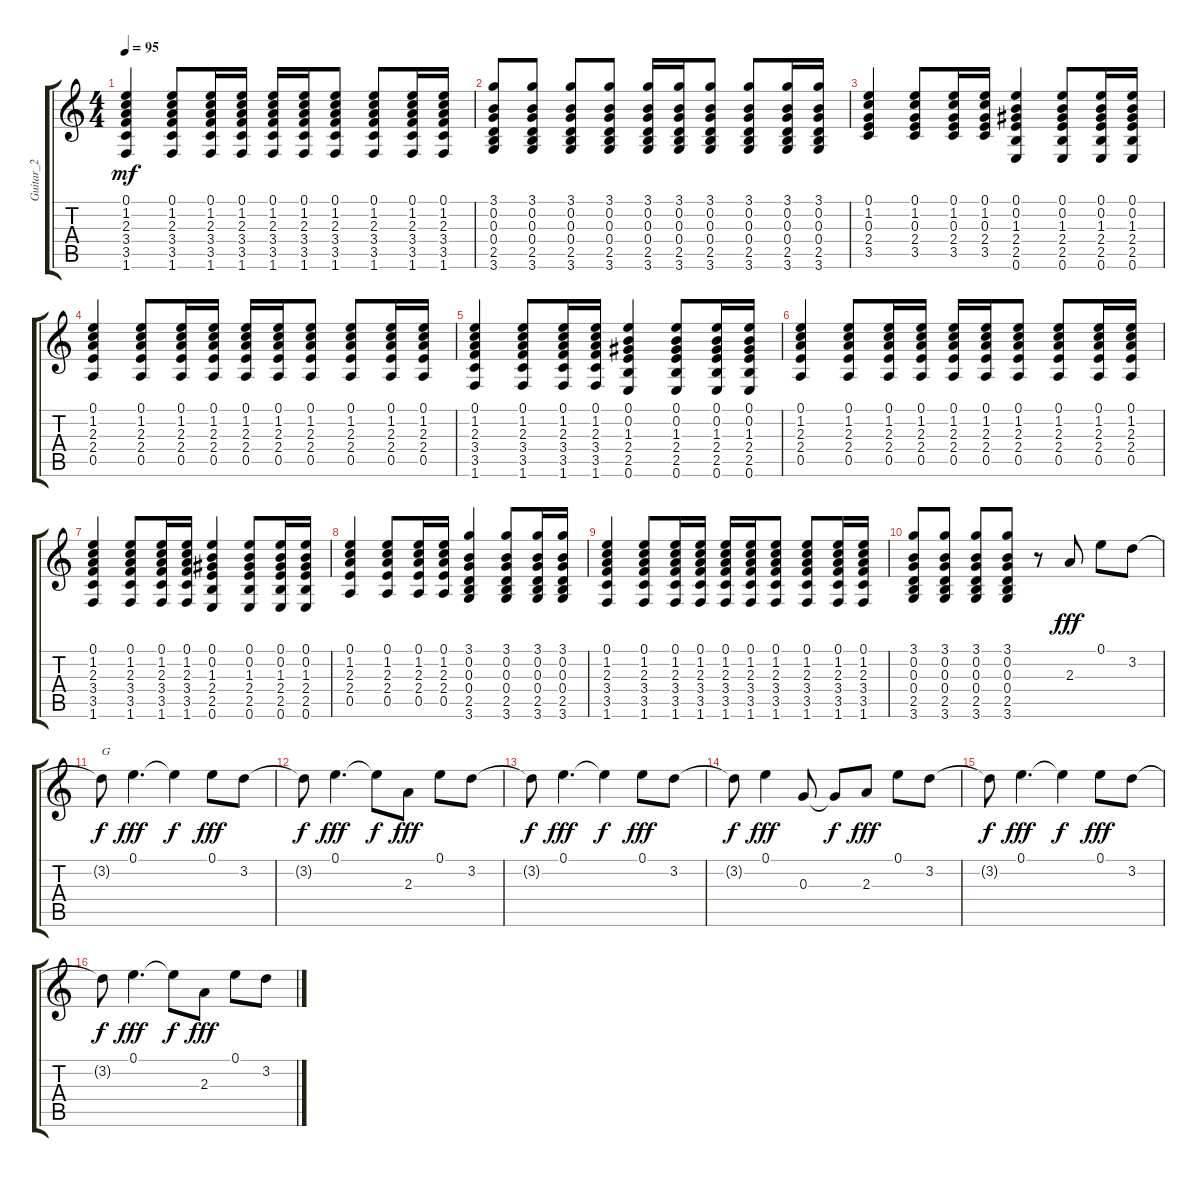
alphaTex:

\track ("Guitar_2" "Guitar_2") {instrument acousticguitarsteel}
\staff {score tabs}
\tuning (E4 B3 G3 D3 A2 E2) {hide}
\ts (4 4)
\tempo 95
\clef g2
\ks c
(0.1 1.2 2.3 3.4 3.5 1.6).4{dy mf} (0.1 1.2 2.3 3.4 3.5 1.6).8 (0.1 1.2 2.3 3.4 3.5 1.6).16 (0.1 1.2 2.3 3.4 3.5 1.6).16 (0.1 1.2 2.3 3.4 3.5 1.6).16 (0.1 1.2 2.3 3.4 3.5 1.6).16 (0.1 1.2 2.3 3.4 3.5 1.6).8 (0.1 1.2 2.3 3.4 3.5 1.6).8 (0.1 1.2 2.3 3.4 3.5 1.6).16 (0.1 1.2 2.3 3.4 3.5 1.6).16 |
(3.1 0.2 0.3 0.4 2.5 3.6).8 (3.1 0.2 0.3 0.4 2.5 3.6).8 (3.1 0.2 0.3 0.4 2.5 3.6).8 (3.1 0.2 0.3 0.4 2.5 3.6).8 (3.1 0.2 0.3 0.4 2.5 3.6).16 (3.1 0.2 0.3 0.4 2.5 3.6).16 (3.1 0.2 0.3 0.4 2.5 3.6).8 (3.1 0.2 0.3 0.4 2.5 3.6).8 (3.1 0.2 0.3 0.4 2.5 3.6).16 (3.1 0.2 0.3 0.4 2.5 3.6).16 |
(0.1 1.2 0.3 2.4 3.5).4 (0.1 1.2 0.3 2.4 3.5).8 (0.1 1.2 0.3 2.4 3.5).16 (0.1 1.2 0.3 2.4 3.5).16 (0.1 0.2 1.3 2.4 2.5 0.6).4 (0.1 0.2 1.3 2.4 2.5 0.6).8 (0.1 0.2 1.3 2.4 2.5 0.6).16 (0.1 0.2 1.3 2.4 2.5 0.6).16 |
(0.1 1.2 2.3 2.4 0.5).4 (0.1 1.2 2.3 2.4 0.5).8 (0.1 1.2 2.3 2.4 0.5).16 (0.1 1.2 2.3 2.4 0.5).16 (0.1 1.2 2.3 2.4 0.5).16 (0.1 1.2 2.3 2.4 0.5).16 (0.1 1.2 2.3 2.4 0.5).8 (0.1 1.2 2.3 2.4 0.5).8 (0.1 1.2 2.3 2.4 0.5).16 (0.1 1.2 2.3 2.4 0.5).16 |
(0.1 1.2 2.3 3.4 3.5 1.6).4 (0.1 1.2 2.3 3.4 3.5 1.6).8 (0.1 1.2 2.3 3.4 3.5 1.6).16 (0.1 1.2 2.3 3.4 3.5 1.6).16 (0.1 0.2 1.3 2.4 2.5 0.6).4 (0.1 0.2 1.3 2.4 2.5 0.6).8 (0.1 0.2 1.3 2.4 2.5 0.6).16 (0.1 0.2 1.3 2.4 2.5 0.6).16 |
(0.1 1.2 2.3 2.4 0.5).4 (0.1 1.2 2.3 2.4 0.5).8 (0.1 1.2 2.3 2.4 0.5).16 (0.1 1.2 2.3 2.4 0.5).16 (0.1 1.2 2.3 2.4 0.5).16 (0.1 1.2 2.3 2.4 0.5).16 (0.1 1.2 2.3 2.4 0.5).8 (0.1 1.2 2.3 2.4 0.5).8 (0.1 1.2 2.3 2.4 0.5).16 (0.1 1.2 2.3 2.4 0.5).16 |
(0.1 1.2 2.3 3.4 3.5 1.6).4 (0.1 1.2 2.3 3.4 3.5 1.6).8 (0.1 1.2 2.3 3.4 3.5 1.6).16 (0.1 1.2 2.3 3.4 3.5 1.6).16 (0.1 0.2 1.3 2.4 2.5 0.6).4 (0.1 0.2 1.3 2.4 2.5 0.6).8 (0.1 0.2 1.3 2.4 2.5 0.6).16 (0.1 0.2 1.3 2.4 2.5 0.6).16 |
(0.1 1.2 2.3 2.4 0.5).4 (0.1 1.2 2.3 2.4 0.5).8 (0.1 1.2 2.3 2.4 0.5).16 (0.1 1.2 2.3 2.4 0.5).16 (3.1 0.2 0.3 0.4 2.5 3.6).4 (3.1 0.2 0.3 0.4 2.5 3.6).8 (3.1 0.2 0.3 0.4 2.5 3.6).16 (3.1 0.2 0.3 0.4 2.5 3.6).16 |
(0.1 1.2 2.3 3.4 3.5 1.6).4 (0.1 1.2 2.3 3.4 3.5 1.6).8 (0.1 1.2 2.3 3.4 3.5 1.6).16 (0.1 1.2 2.3 3.4 3.5 1.6).16 (0.1 1.2 2.3 3.4 3.5 1.6).16 (0.1 1.2 2.3 3.4 3.5 1.6).16 (0.1 1.2 2.3 3.4 3.5 1.6).8 (0.1 1.2 2.3 3.4 3.5 1.6).8 (0.1 1.2 2.3 3.4 3.5 1.6).16 (0.1 1.2 2.3 3.4 3.5 1.6).16 |
(3.1 0.2 0.3 0.4 2.5 3.6).8 (3.1 0.2 0.3 0.4 2.5 3.6).8 (3.1 0.2 0.3 0.4 2.5 3.6).8 (3.1 0.2 0.3 0.4 2.5 3.6).8 r.8{volume 14} 2.3.8{dy fff} 0.1.8 3.2.8 |
3.2{t}.8{txt "G" dy f} 0.1.4{d dy fff} 0.1{t}.4{dy f} 0.1.8{dy fff} 3.2.8 |
3.2{t}.8{dy f} 0.1.4{d dy fff} 0.1{t}.8{dy f} 2.3.8{dy fff} 0.1.8 3.2.8 |
3.2{t}.8{dy f} 0.1.4{d dy fff} 0.1{t}.4{dy f} 0.1.8{dy fff} 3.2.8 |
3.2{t}.8{dy f} 0.1.4{dy fff} 0.3.8 0.3{t}.8{dy f} 2.3.8{dy fff} 0.1.8 3.2.8 |
3.2{t}.8{dy f} 0.1.4{d dy fff} 0.1{t}.4{dy f} 0.1.8{dy fff} 3.2.8 |
3.2{t}.8{dy f} 0.1.4{d dy fff} 0.1{t}.8{dy f} 2.3.8{dy fff} 0.1.8 3.2.8
